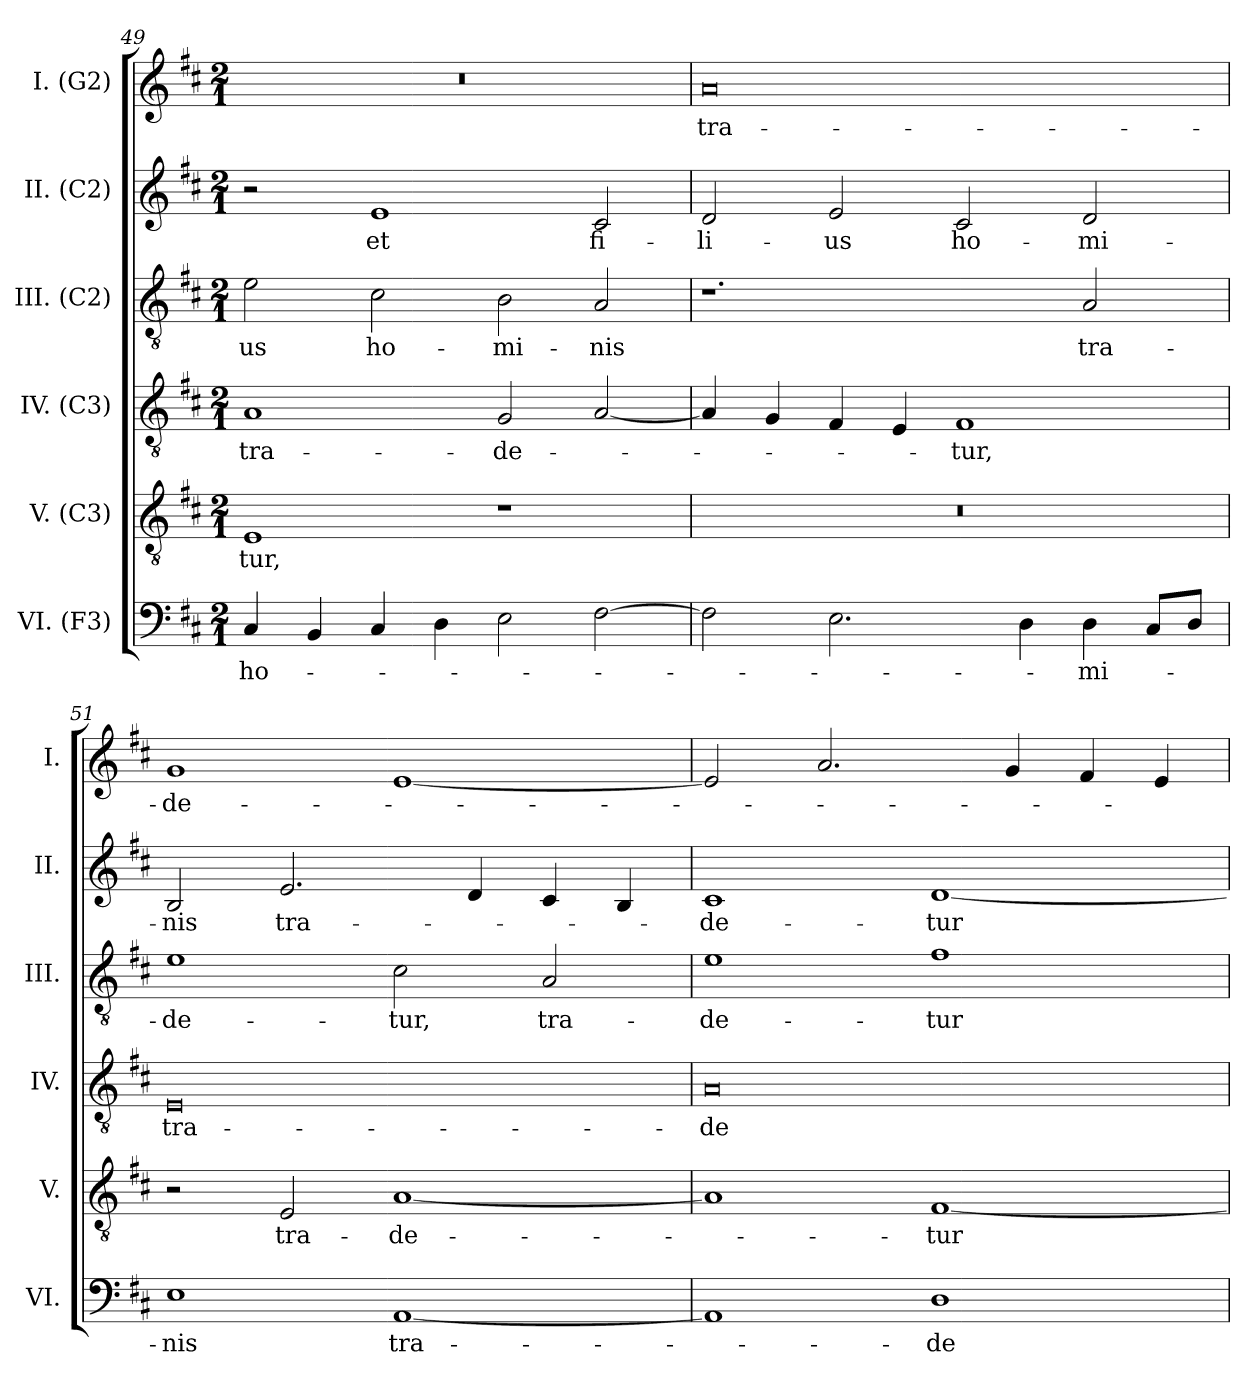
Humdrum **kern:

**kern	**text	**kern	**text	**kern	**text	**kern	**text	**kern	**text	**kern	**text
*part6	*part6	*part5	*part5	*part4	*part4	*part3	*part3	*part2	*part2	*part1	*part1
*staff6	*staff6	*staff5	*staff5	*staff4	*staff4	*staff3	*staff3	*staff2	*staff2	*staff1	*staff1
*I"VI. (F3)	*	*I"V. (C3)	*	*I"IV. (C3)	*	*I"III. (C2)	*	*I"II. (C2)	*	*I"I. (G2)	*
*I'VI.	*	*I'V.	*	*I'IV.	*	*I'III.	*	*I'II.	*	*I'I.	*
!!LO:LB:g=z
*clefF4	*	*clefGv2	*	*clefGv2	*	*clefGv2	*	*clefG2	*	*clefG2	*
*	*	*	*	*	*	*ITrd7c12	*	*	*	*	*
*k[f#c#]	*	*k[f#c#]	*	*k[f#c#]	*	*k[f#c#]	*	*k[f#c#]	*	*k[f#c#]	*
*D:	*	*D:	*	*D:	*	*D:	*	*D:	*	*D:	*
*M2/1	*	*M2/1	*	*M2/1	*	*M2/1	*	*M2/1	*	*M2/1	*
=49	=49	=49	=49	=49	=49	=49	=49	=49	=49	=49	=49
!	!LO:LY:b:color=#000000	!	!	!	!	!	!	!	!	!	!
!	!	!	!LO:LY:b:color=#000000	!	!	!	!	!	!	!	!
!	!	!	!	!	!LO:LY:b:color=#000000	!	!	!	!	!	!
!	!	!	!	!	!	!	!LO:LY:b:color=#000000	!	!	!LO:N:vis=1	!
4C#i/	ho-	1Ei	-tur,	1Ai	tra-	2Ei\	-us	2r	.	0r	.
4BBi/	.	.	.	.	.	.	.	.	.	.	.
!	!	!	!	!	!	!	!LO:LY:b:color=#000000	!	!	!	!
!	!	!	!	!	!	!	!	!	!LO:LY:b:color=#000000	!	!
4C#i/	.	.	.	.	.	2C#i\	ho-	1ei	et	.	.
4Di\	.	.	.	.	.	.	.	.	.	.	.
!	!	!	!	!	!LO:LY:b:color=#000000	!	!	!	!	!	!
!	!	!	!	!	!	!	!LO:LY:b:color=#000000	!	!	!	!
2Ei\	.	1r	.	2Gi/	-de-	2BBi\	-mi-	.	.	.	.
!	!	!	!	!	!	!	!LO:LY:b:color=#000000	!	!	!	!
!	!	!	!	!	!	!	!	!	!LO:LY:b:color=#000000	!	!
[2F#i\	.	.	.	[2Ai/	.	2AAi/	-nis	2c#i/	fi-	.	.
=50	=50	=50	=50	=50	=50	=50	=50	=50	=50	=50	=50
!	!	!LO:N:vis=1	!	!	!	!	!	!	!	!	!
!	!	!	!	!	!	!	!	!	!LO:LY:b:color=#000000	!	!
!	!	!	!	!	!	!	!	!	!	!	!LO:LY:b:color=#000000
2F#i\]	.	0r	.	4Ai/]	.	1.r	.	2di/	-li-	0ai	tra-
.	.	.	.	4Gi/	.	.	.	.	.	.	.
!	!	!	!	!	!	!	!	!	!LO:LY:b:color=#000000	!	!
2.Ei\	.	.	.	4F#i/	.	.	.	2ei/	-us	.	.
.	.	.	.	4Ei/	.	.	.	.	.	.	.
!	!	!	!	!	!LO:LY:b:color=#000000	!	!	!	!	!	!
!	!	!	!	!	!	!	!	!	!LO:LY:b:color=#000000	!	!
.	.	.	.	1F#i	-tur,	.	.	2c#i/	ho-	.	.
4Di\	.	.	.	.	.	.	.	.	.	.	.
!	!LO:LY:b:color=#000000	!	!	!	!	!	!	!	!	!	!
!	!	!	!	!	!	!	!LO:LY:b:color=#000000	!	!	!	!
!	!	!	!	!	!	!	!	!	!LO:LY:b:color=#000000	!	!
4Di\	-mi-	.	.	.	.	2AAi/	tra-	2di/	-mi-	.	.
8C#i/L	.	.	.	.	.	.	.	.	.	.	.
8Di/J	.	.	.	.	.	.	.	.	.	.	.
=51	=51	=51	=51	=51	=51	=51	=51	=51	=51	=51	=51
!	!LO:LY:b:color=#000000	!	!	!	!	!	!	!	!	!	!
!	!	!	!	!	!LO:LY:b:color=#000000	!	!	!	!	!	!
!	!	!	!	!	!	!	!LO:LY:b:color=#000000	!	!	!	!
!	!	!	!	!	!	!	!	!	!LO:LY:b:color=#000000	!	!
!	!	!	!	!	!	!	!	!	!	!	!LO:LY:b:color=#000000
1Ei	-nis	2r	.	0Ei	tra-	1Ei	-de-	2Bi/	-nis	1gi	-de-
!	!	!	!LO:LY:b:color=#000000	!	!	!	!	!	!	!	!
!	!	!	!	!	!	!	!	!	!LO:LY:b:color=#000000	!	!
.	.	2Ei/	tra-	.	.	.	.	2.ei/	tra-	.	.
!	!LO:LY:b:color=#000000	!	!	!	!	!	!	!	!	!	!
!	!	!	!LO:LY:b:color=#000000	!	!	!	!	!	!	!	!
!	!	!	!	!	!	!	!LO:LY:b:color=#000000	!	!	!	!
[1AAi	tra-	[1Ai	-de-	.	.	2C#i\	-tur,	.	.	[1ei	.
.	.	.	.	.	.	.	.	4di/	.	.	.
!	!	!	!	!	!	!	!LO:LY:b:color=#000000	!	!	!	!
.	.	.	.	.	.	2AAi/	tra-	4c#i/	.	.	.
.	.	.	.	.	.	.	.	4Bi/	.	.	.
=52	=52	=52	=52	=52	=52	=52	=52	=52	=52	=52	=52
!	!	!	!	!	!LO:LY:b:color=#000000	!	!	!	!	!	!
!	!	!	!	!	!	!	!LO:LY:b:color=#000000	!	!	!	!
!	!	!	!	!	!	!	!	!	!LO:LY:b:color=#000000	!	!
1AAi]	.	1Ai]	.	0Ai	-de-	1Ei	-de-	1c#i	-de-	2ei/]	.
.	.	.	.	.	.	.	.	.	.	2.ai/	.
!	!LO:LY:b:color=#000000	!	!	!	!	!	!	!	!	!	!
!	!	!	!LO:LY:b:color=#000000	!	!	!	!	!	!	!	!
!	!	!	!	!	!	!	!LO:LY:b:color=#000000	!	!	!	!
!	!	!	!	!	!	!	!	!	!LO:LY:b:color=#000000	!	!
1Di	-de-	[1F#i	-tur	.	.	1F#i	-tur	[1di	-tur	.	.
.	.	.	.	.	.	.	.	.	.	4gi/	.
.	.	.	.	.	.	.	.	.	.	4f#i/	.
.	.	.	.	.	.	.	.	.	.	4ei/	.
=	=	=	=	=	=	=	=	=	=	=	=
*-	*-	*-	*-	*-	*-	*-	*-	*-	*-	*-	*-
